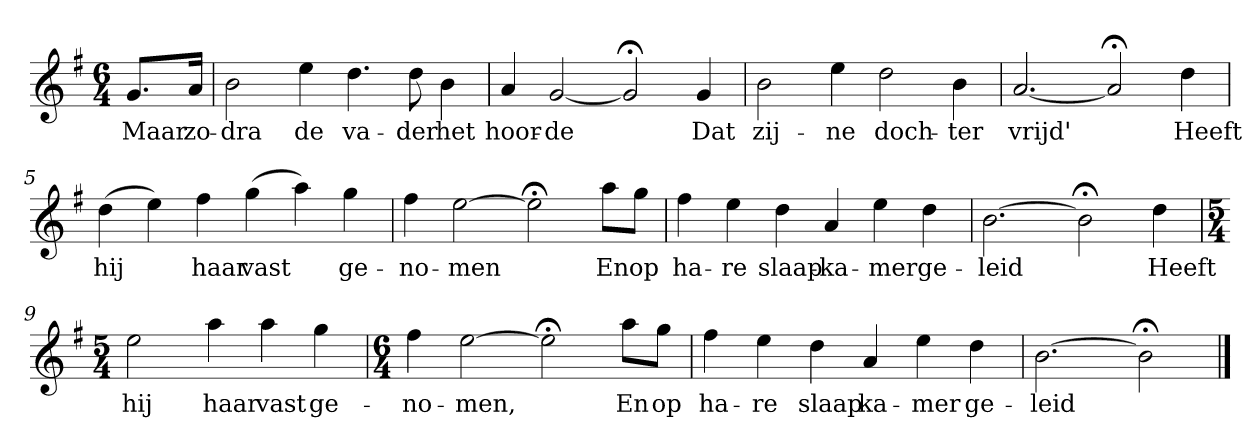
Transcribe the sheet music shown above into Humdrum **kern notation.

**kern	**text
*part1	*part1
*staff1	*staff1
*k[f#]	*
*G:	*
*M6/4	*
*MM120	*
=	=
8.gL	Maar
16aJk	zo-
=1	=1
2b	-dra
4ee	de
4.dd	va-
8dd	-der
4b	het
=2	=2
4a	hoor-
[2g	-de
2g;<]	.
4g	Dat
=3	=3
2b	zij-
4ee	-ne
2dd	doch-
4b	-ter
=4	=4
[2.a	vrijd'
2a;<]	.
4dd	Heeft
=5	=5
(4dd	hij
4ee)	.
4ff#	haar
(4gg	vast
4aa)	.
4gg	ge-
=6	=6
4ff#	-no-
[2ee	-men
2ee;<]	.
8aaL	En
8ggJ	op
=7	=7
4ff#	ha-
4ee	-re
4dd	slaap-
4a	-ka-
4ee	-mer
4dd	ge-
=8	=8
[2.b	-leid
2b;<]	.
4dd	Heeft
=9	=9
*M5/4	*
2ee	hij
4aa	haar
4aa	vast
4gg	ge-
=10	=10
*M6/4	*
4ff#	-no-
[2ee	-men,
2ee;<]	.
8aaL	En
8ggJ	op
=11	=11
4ff#	ha-
4ee	-re
4dd	slaap
4a	ka-
4ee	-mer
4dd	ge-
=12	=12
[2.b	-leid
2b;<]	.
==	==
*-	*-
